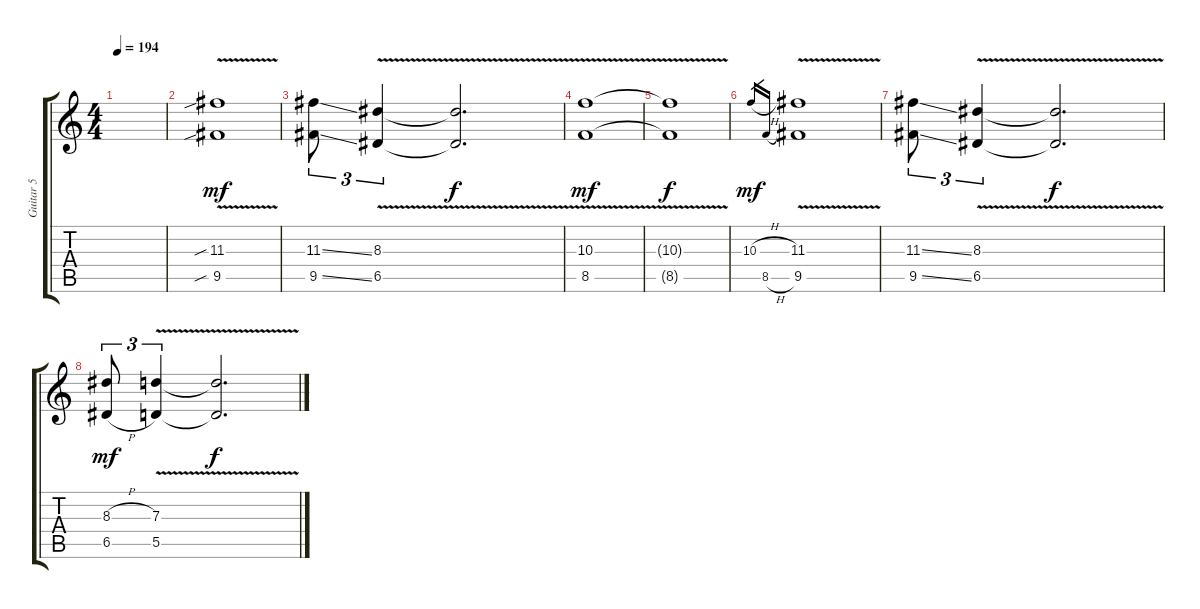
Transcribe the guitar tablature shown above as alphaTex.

\track ("Guitar 5" "Guitar 5") {instrument distortionguitar}
\staff {score tabs}
\tuning (E4 B3 G3 D3 A2 D2) {hide}
\ts (4 4)
\tempo 194
\clef g2
\ks c
|
(11.3{v sib} 9.5{sib}).1{dy mf} |
(11.3{ss} 9.5{ss}).8{tu (3 2)} (8.3{v} 6.5{v}).4{tu (3 2)} (8.3{t} 6.5{t}).2{d dy f} |
(10.3{v} 8.5{v}).1{dy mf} |
(10.3{t} 8.5{t}).1{dy f} |
10.3{h}.16{gr dy mf} 8.5{h}.16{gr} (11.3{v} 9.5{v}).1 |
(11.3{ss} 9.5{ss}).8{tu (3 2)} (8.3{v} 6.5{v}).4{tu (3 2)} (8.3{t} 6.5{t}).2{d dy f} |
(8.3{h} 6.5{h}).8{tu (3 2) dy mf} (7.3{v} 5.5{v}).4{tu (3 2)} (7.3{t} 5.5{t}).2{d dy f}
